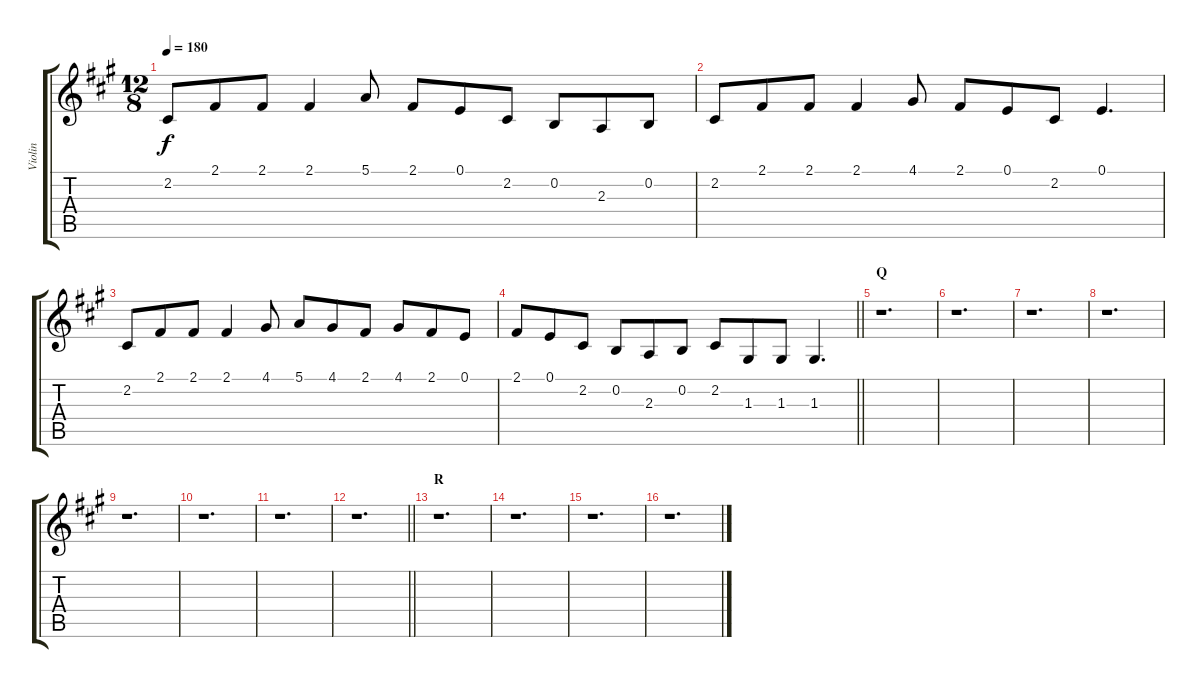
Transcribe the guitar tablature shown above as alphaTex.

\track ("Violin" "Violin") {instrument violin}
\staff {score tabs}
\tuning (E4 B3 G3 D3 A2 E2) {hide}
\ts (12 8)
\tempo 180
\clef g2
\ks a
2.2.8{dy f} 2.1.8 2.1.8 2.1.4 5.1.8 2.1.8 0.1.8 2.2.8 0.2.8 2.3.8 0.2.8 |
2.2.8 2.1.8 2.1.8 2.1.4 4.1.8 2.1.8 0.1.8 2.2.8 0.1.4{d} |
2.2.8 2.1.8 2.1.8 2.1.4 4.1.8 5.1.8 4.1.8 2.1.8 4.1.8 2.1.8 0.1.8 |
\barLineRight lightlight
2.1.8 0.1.8 2.2.8 0.2.8 2.3.8 0.2.8 2.2.8 1.3.8 1.3.8 1.3.4{d} |
\section ("" "Q")
r.1{d} |
r.1{d} |
r.1{d} |
r.1{d} |
r.1{d} |
r.1{d} |
r.1{d} |
\barLineRight lightlight
r.1{d} |
\section ("" "R")
r.1{d} |
r.1{d} |
r.1{d} |
r.1{d}
